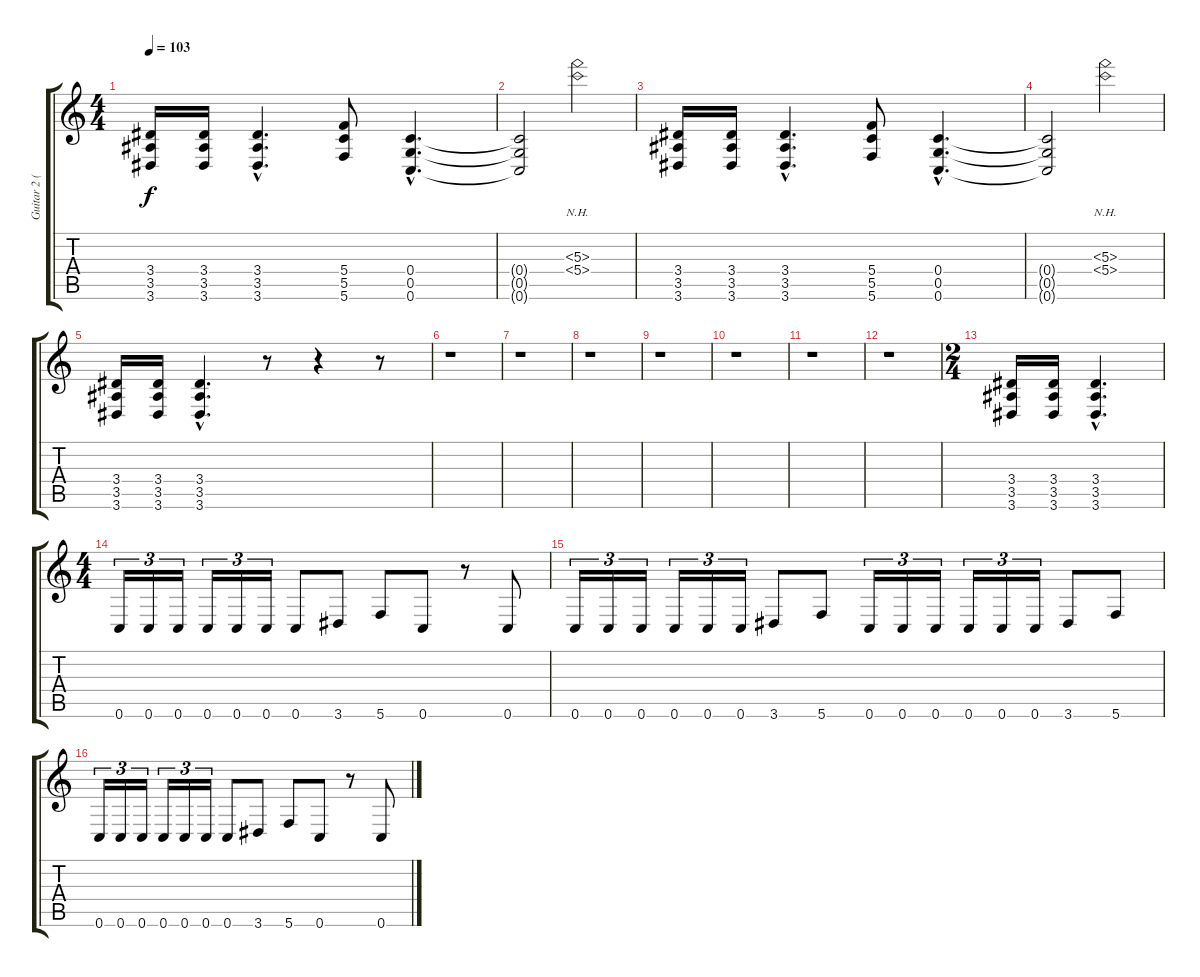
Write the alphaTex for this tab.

\track ("Guitar 2 (James)" "Guitar 2 (") {instrument overdrivenguitar}
\staff {score tabs}
\tuning (D4 A3 F3 C3 G2 C2) {hide}
\ts (4 4)
\tempo 103
\clef g2
\ks c
(3.4 3.5 3.6).16{dy f} (3.4 3.5 3.6).16 (3.4{hac} 3.5{hac} 3.6{hac}).4{d} (5.4 5.5 5.6).8 (0.4{hac} 0.5{hac} 0.6{hac}).4{d} |
(0.4{t} 0.5{t} 0.6{t}).2 (5.3{nh} 5.4{nh}).2 |
(3.4 3.5 3.6).16 (3.4 3.5 3.6).16 (3.4{hac} 3.5{hac} 3.6{hac}).4{d} (5.4 5.5 5.6).8 (0.4{hac} 0.5{hac} 0.6{hac}).4{d} |
(0.4{t} 0.5{t} 0.6{t}).2 (5.3{nh} 5.4{nh}).2 |
(3.4 3.5 3.6).16 (3.4 3.5 3.6).16 (3.4{hac} 3.5{hac} 3.6{hac}).4{d} r.8 r.4 r.8 |
r.1 |
r.1 |
r.1 |
r.1 |
r.1 |
r.1 |
r.1 |
\ts (2 4)
(3.4 3.5 3.6).16 (3.4 3.5 3.6).16 (3.4{hac} 3.5{hac} 3.6{hac}).4{d} |
\ts (4 4)
0.6.16{tu (3 2)} 0.6.16{tu (3 2)} 0.6.16{tu (3 2)} 0.6.16{tu (3 2)} 0.6.16{tu (3 2)} 0.6.16{tu (3 2)} 0.6.8 3.6.8 5.6.8 0.6.8 r.8 0.6.8 |
0.6.16{tu (3 2)} 0.6.16{tu (3 2)} 0.6.16{tu (3 2)} 0.6.16{tu (3 2)} 0.6.16{tu (3 2)} 0.6.16{tu (3 2)} 3.6.8 5.6.8 0.6.16{tu (3 2)} 0.6.16{tu (3 2)} 0.6.16{tu (3 2)} 0.6.16{tu (3 2)} 0.6.16{tu (3 2)} 0.6.16{tu (3 2)} 3.6.8 5.6.8 |
0.6.16{tu (3 2)} 0.6.16{tu (3 2)} 0.6.16{tu (3 2)} 0.6.16{tu (3 2)} 0.6.16{tu (3 2)} 0.6.16{tu (3 2)} 0.6.8 3.6.8 5.6.8 0.6.8 r.8 0.6.8
